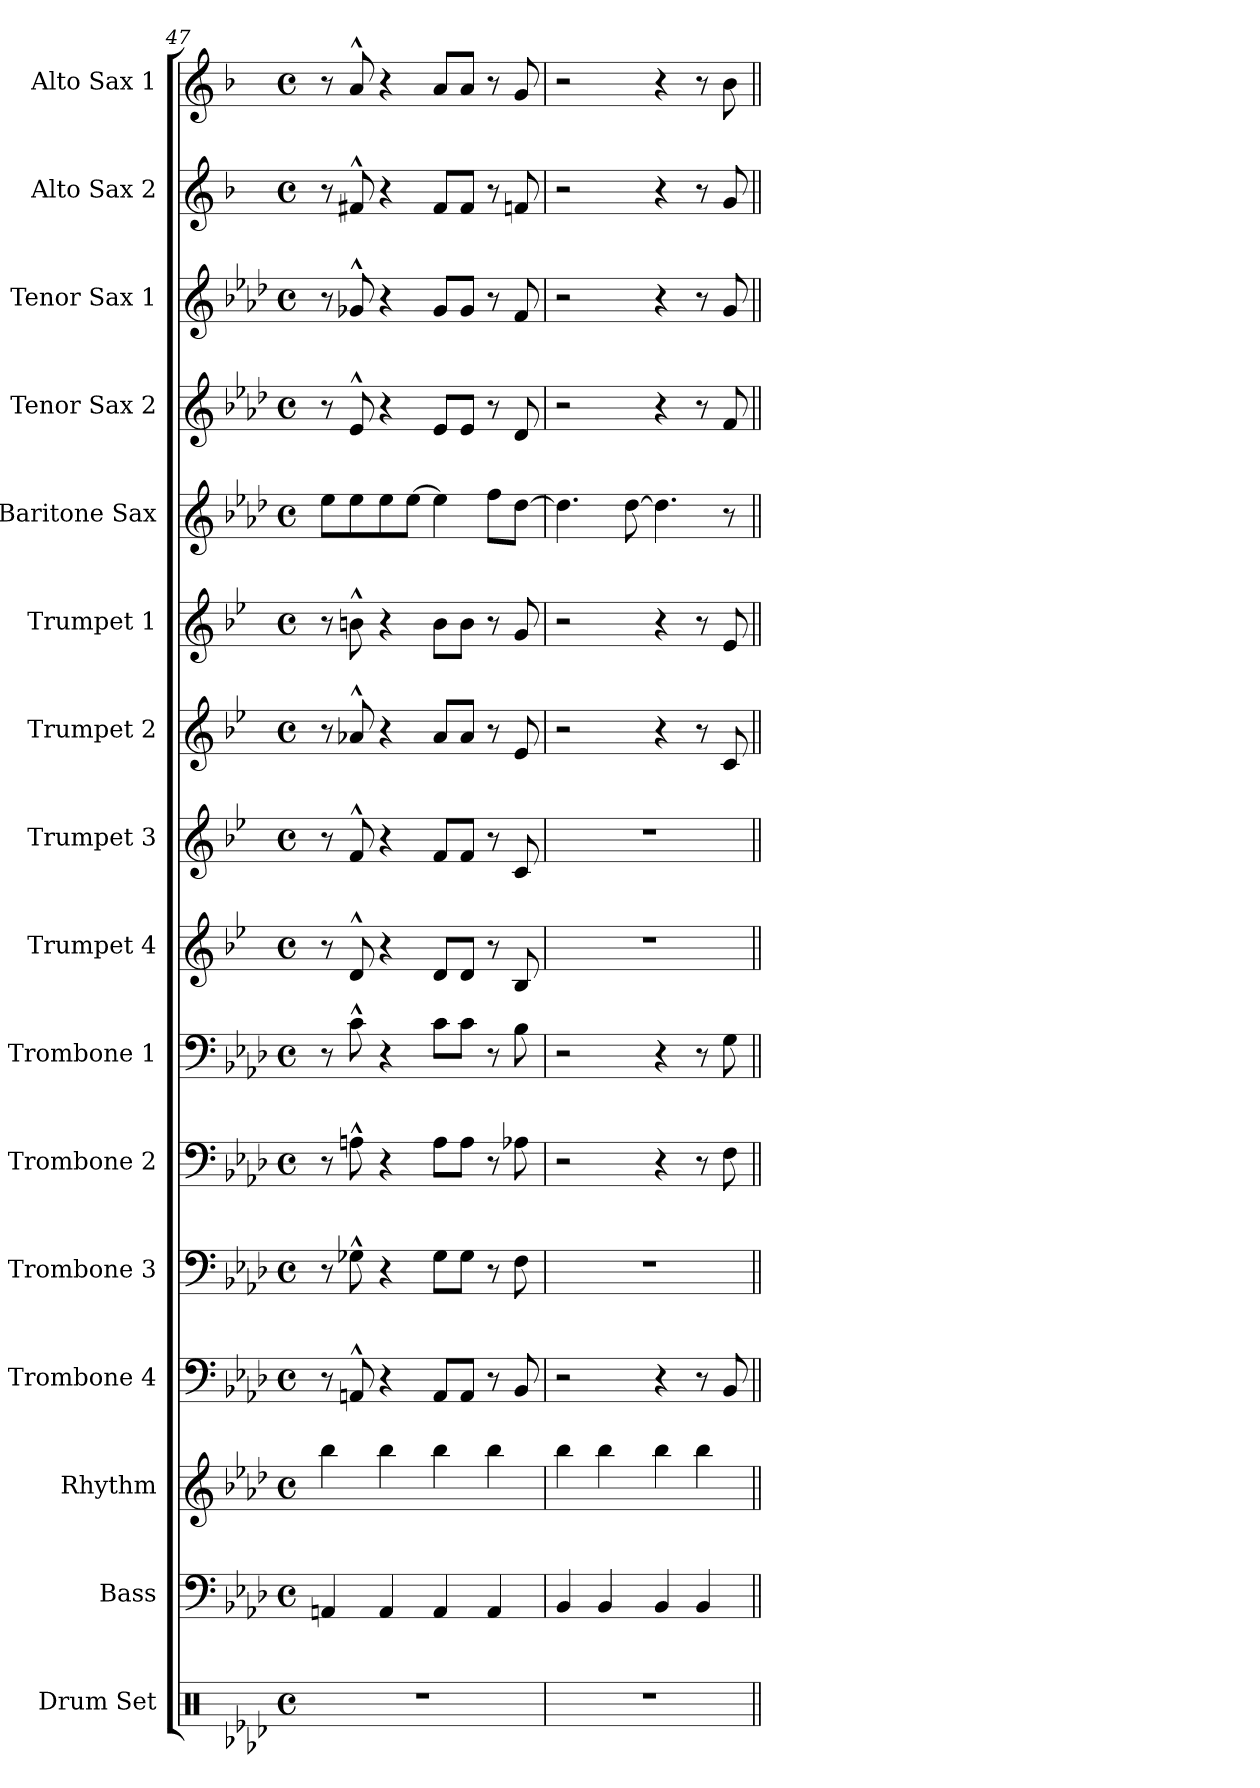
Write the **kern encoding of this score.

**kern	**kern	**kern	**kern	**kern	**kern	**kern	**kern	**kern	**kern	**kern	**kern	**kern	**kern	**kern	**kern
*part16	*part15	*part14	*part13	*part12	*part11	*part10	*part9	*part8	*part7	*part6	*part5	*part4	*part3	*part2	*part1
*staff16	*staff15	*staff14	*staff13	*staff12	*staff11	*staff10	*staff9	*staff8	*staff7	*staff6	*staff5	*staff4	*staff3	*staff2	*staff1
*I"Drum Set	*I"Bass	*I"Rhythm	*I"Trombone 4	*I"Trombone 3	*I"Trombone 2	*I"Trombone 1	*I"Trumpet 4	*I"Trumpet 3	*I"Trumpet 2	*I"Trumpet 1	*I"Baritone Sax	*I"Tenor Sax 2	*I"Tenor Sax 1	*I"Alto Sax 2	*I"Alto Sax 1
*I'Drums	*I'Bass	*	*I'Bone 4	*I'Bone 3	*I'Bone 2	*I'Bone 1	*I'Tpt 4	*I'Tpt 3	*I'Tpt 2	*I'Tpt 1	*I'Bari Sax	*I'Tenor 2	*I'Tenor 1	*I'Alto 2	*I'Alto 1
*clefX	*clefF4	*clefG2	*clefF4	*clefF4	*clefF4	*clefF4	*clefG2	*clefG2	*clefG2	*clefG2	*clefG2	*clefG2	*clefG2	*clefG2	*clefG2
*	*ITrd7c12	*ITrd7c12	*	*	*	*	*ITrd1c2	*ITrd1c2	*ITrd1c2	*ITrd1c2	*ITrd12c21	*ITrd8c14	*ITrd8c14	*ITrd5c9	*ITrd5c9
*k[b-e-a-d-]	*k[b-e-a-d-]	*k[b-e-a-d-]	*k[b-e-a-d-]	*k[b-e-a-d-]	*k[b-e-a-d-]	*k[b-e-a-d-]	*k[b-e-a-d-]	*k[b-e-a-d-]	*k[b-e-a-d-]	*k[b-e-a-d-]	*k[b-e-a-d-]	*k[b-e-a-d-]	*k[b-e-a-d-]	*k[b-e-a-d-]	*k[b-e-a-d-]
*A-:	*A-:	*A-:	*A-:	*A-:	*A-:	*A-:	*A-:	*A-:	*A-:	*A-:	*A-:	*A-:	*A-:	*A-:	*A-:
*M4/4	*M4/4	*M4/4	*M4/4	*M4/4	*M4/4	*M4/4	*M4/4	*M4/4	*M4/4	*M4/4	*M4/4	*M4/4	*M4/4	*M4/4	*M4/4
*met(c)	*met(c)	*met(c)	*met(c)	*met(c)	*met(c)	*met(c)	*met(c)	*met(c)	*met(c)	*met(c)	*met(c)	*met(c)	*met(c)	*met(c)	*met(c)
=47	=47	=47	=47	=47	=47	=47	=47	=47	=47	=47	=47	=47	=47	=47	=47
1r	4AAAn/	4b-\	8r	8r	8r	8r	8r	8r	8r	8r	8e-\L	8r	8r	8r	8r
.	.	.	8AAn^^>/	8G-X^^>\	8An^^>\	8c^^>\	8c^^>/	8e-^^>/	8g-X^^>/	8an^^>\	8e-\	8E-^^>/	8G-X^^>/	8An^^>/	8c^^>/
.	4AAA/	4b-\	4r	4r	4r	4r	4r	4r	4r	4r	8e-\	4r	4r	4r	4r
.	.	.	.	.	.	.	.	.	.	.	[8e-\J	.	.	.	.
.	4AAA/	4b-\	8AA/L	8G-\L	8A\L	8c\L	8c/L	8e-/L	8g-/L	8a\L	4e-\]	8E-/L	8G-/L	8A/L	8c/L
.	.	.	8AA/J	8G-\J	8A\J	8c\J	8c/J	8e-/J	8g-/J	8a\J	.	8E-/J	8G-/J	8A/J	8c/J
.	4AAA/	4b-\	8r	8r	8r	8r	8r	8r	8r	8r	8f\L	8r	8r	8r	8r
.	.	.	8BB-/	8F\	8A-X\	8B-\	8A-/	8B-/	8d-/	8f/	[8d-\J	8D-/	8F/	8A-X/	8B-/
=48	=48	=48	=48	=48	=48	=48	=48	=48	=48	=48	=48	=48	=48	=48	=48
1r	4BBB-/	4b-\	2r	1r	2r	2r	1r	1r	2r	2r	4.d-\]	2r	2r	2r	2r
.	4BBB-/	4b-\	.	.	.	.	.	.	.	.	.	.	.	.	.
.	.	.	.	.	.	.	.	.	.	.	[8d-\	.	.	.	.
.	4BBB-/	4b-\	4r	.	4r	4r	.	.	4r	4r	4.d-\]	4r	4r	4r	4r
.	4BBB-/	4b-\	8r	.	8r	8r	.	.	8r	8r	.	8r	8r	8r	8r
.	.	.	8BB-/	.	8F\	8G\	.	.	8B-/	8d-/	8r	8F/	8G/	8B-/	8d-\
=||	=||	=||	=||	=||	=||	=||	=||	=||	=||	=||	=||	=||	=||	=||	=||
*-	*-	*-	*-	*-	*-	*-	*-	*-	*-	*-	*-	*-	*-	*-	*-
